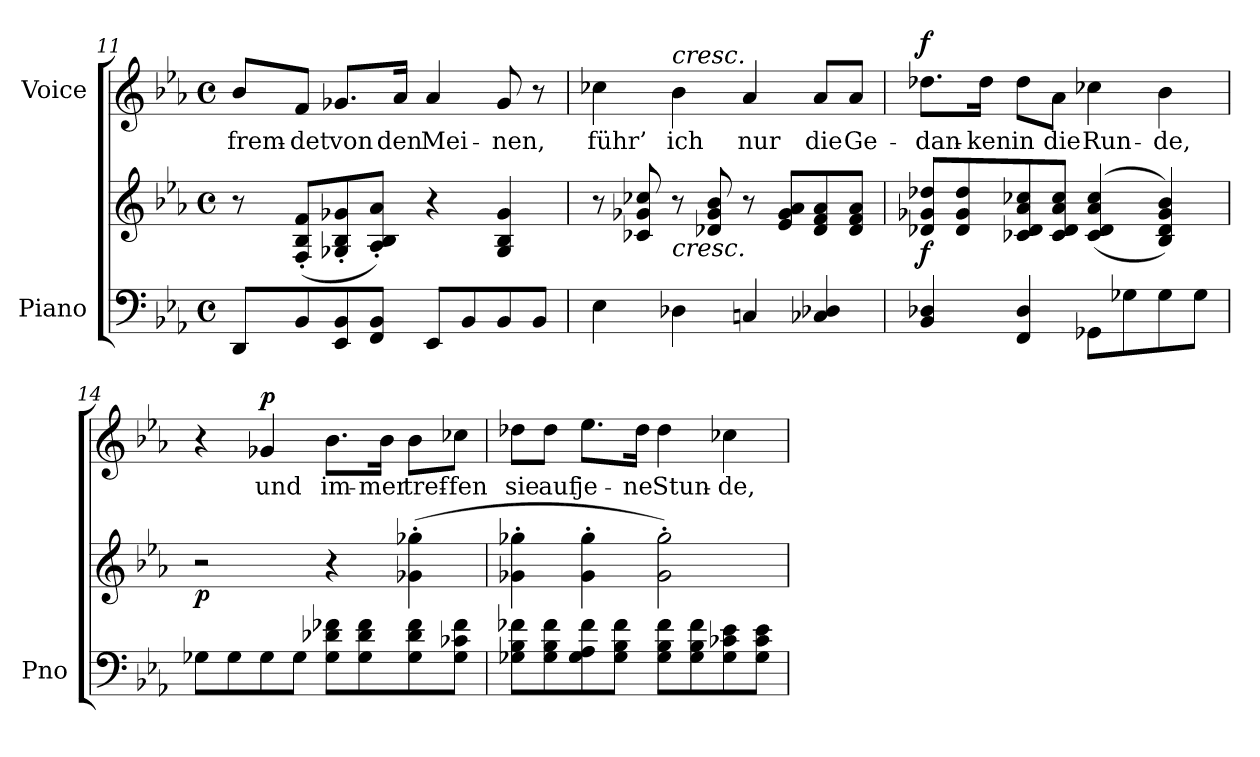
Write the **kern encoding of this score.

**kern	**kern	**dynam	**kern	**text	**dynam
*part2	*part2	*part2	*part1	*part1	*part1
*staff3	*staff2	*staff2/3	*staff1	*staff1	*staff1
*I"Piano	*	*	*I"Voice	*	*
*I'Pno	*	*	*	*	*
*clefF4	*clefG2	*	*clefG2	*	*
*k[b-e-a-]	*k[b-e-a-]	*	*k[b-e-a-]	*	*
*M4/4	*M4/4	*	*M4/4	*	*
*met(c)	*met(c)	*	*met(c)	*	*
=11	=11	=11	=11	=11	=11
8DD/L	8r	.	8b-/L	-frem-	.
8BB-/	(8F/' 8B-/' 8f/'L	.	8f/J	-det	.
8EE-/ 8BB-/	8G-X/' 8B-/' 8g-X/'	.	8.g-X/L	von	.
8FF/ 8BB-/J	8A-/' 8B-/' 8a-/'J)	.	.	.	.
.	.	.	16a-/Jk	den	.
8EE-/L	4r	.	4a-/	Mei-	.
8BB-/	.	.	.	.	.
8BB-/	4G-/ 4B-/ 4g-/	.	8g-/	-nen,	.
8BB-/J	.	.	8r	.	.
=12	=12	=12	=12	=12	=12
4E-\	8r	.	4cc-X\	führ’	.
.	8c-X/ 8g-X/ 8cc-X/	.	.	.	.
!	!	!	!LO:TX:a:i:t=cresc.	!	!
!	!LO:TX:b:i:t=cresc.	!	!	!	!
4D-X\	8r	.	4b-\	ich	.
.	8d-X/ 8g-/ 8b-/	.	.	.	.
4Cn/	8r	.	4a-/	nur	.
.	8e-/ 8g-/ 8a-/L	.	.	.	.
4C-X/ 4D-X/	8d-/ 8f/ 8a-/	.	8a-/L	die	.
.	8d-/ 8f/ 8a-/J	.	8a-/J	Ge-	.
=13	=13	=13	=13	=13	=13
!	!	!LO:DY:b	!	!	!LO:DY:a
4BB-/ 4D-X/	8d-X/ 8g-X/ 8dd-X/L	f	8.dd-X\L	-dan-	f
.	8d-/ 8g-/ 8dd-/	.	.	.	.
.	.	.	16dd-\Jk	-ken	.
4FF/ 4D-/	8c-X/ 8d-/ 8a-/ 8cc-X/	.	8dd-\L	in	.
.	8c-/ 8d-/ 8a-/ 8cc-/J	.	8a-\J	die	.
8GG-X\L	((>4c-/ 4d-/ 4a-/ 4cc-/	.	4cc-X\	Run-	.
8G-X\	.	.	.	.	.
8G-\	4B-/ 4d-/ 4g-/ 4b-/))	.	4b-\	-de,	.
8G-\J	.	.	.	.	.
=14	=14	=14	=14	=14	=14
!	!	!LO:DY:b	!	!	!
8G-X\L	2r	p	4r	.	.
8G-\	.	.	.	.	.
!	!	!	!	!	!LO:DY:a
8G-\	.	.	4g-X/	und	p
8G-\J	.	.	.	.	.
8G-\ 8d-X\ 8f-X\L	4r	.	8.b-\L	im-	.
8G-\ 8d-\ 8f-\	.	.	.	.	.
.	.	.	16b-\Jk	-mer	.
8G-\ 8d-\ 8f-\	(4g-X\' 4gg-X\'	.	8b-\L	tref-	.
8G-\ 8c-X\ 8f-\J	.	.	8cc-X\J	-fen	.
=15	=15	=15	=15	=15	=15
8G-X\ 8B-\ 8f-X\L	4g-X\' 4gg-X\'	.	8dd-X\L	sie	.
8G-\ 8B-\ 8f-\	.	.	8dd-\J	auf	.
8G-\ 8A-\ 8f-\	4g-\' 4gg-\'	.	8.ee-\L	je-	.
8G-\ 8B-\ 8f-\J	.	.	.	.	.
.	.	.	16dd-\Jk	-ne	.
8G-\ 8B-\ 8f-\L	2g-\' 2gg-\')	.	4dd-\	Stun-	.
8G-\ 8B-\ 8f-\	.	.	.	.	.
8G-\ 8c-X\ 8e-\	.	.	4cc-X\	-de,	.
8G-\ 8c-\ 8e-\J	.	.	.	.	.
=	=	=	=	=	=
*-	*-	*-	*-	*-	*-
